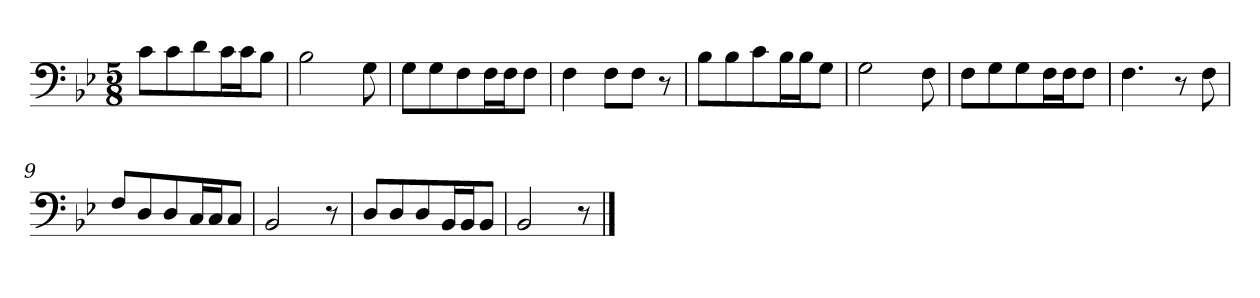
**kern
*part1
*staff1
*clefF4
*k[b-e-]
*M5/8
=1
8c\L
8c\
8d\
16c\L
16c\J
8B-\J
=2
2B-\
8G\
=3
8G\L
8G\
8F\
16F\L
16F\J
8F\J
=4
4F\
8F\L
8F\J
8r
=5
8B-\L
8B-\
8c\
16B-\L
16B-\J
8G\J
=6
2G\
8F\
=7
8F\L
8G\
8G\
16F\L
16F\J
8F\J
=8
4.F\
8r
8F\
=9
8F/L
8D/
8D/
16C/L
16C/J
8C/J
=10
2BB-/
8r
=11
8D/L
8D/
8D/
16BB-/L
16BB-/J
8BB-/J
=12
2BB-/
8r
==
*-
